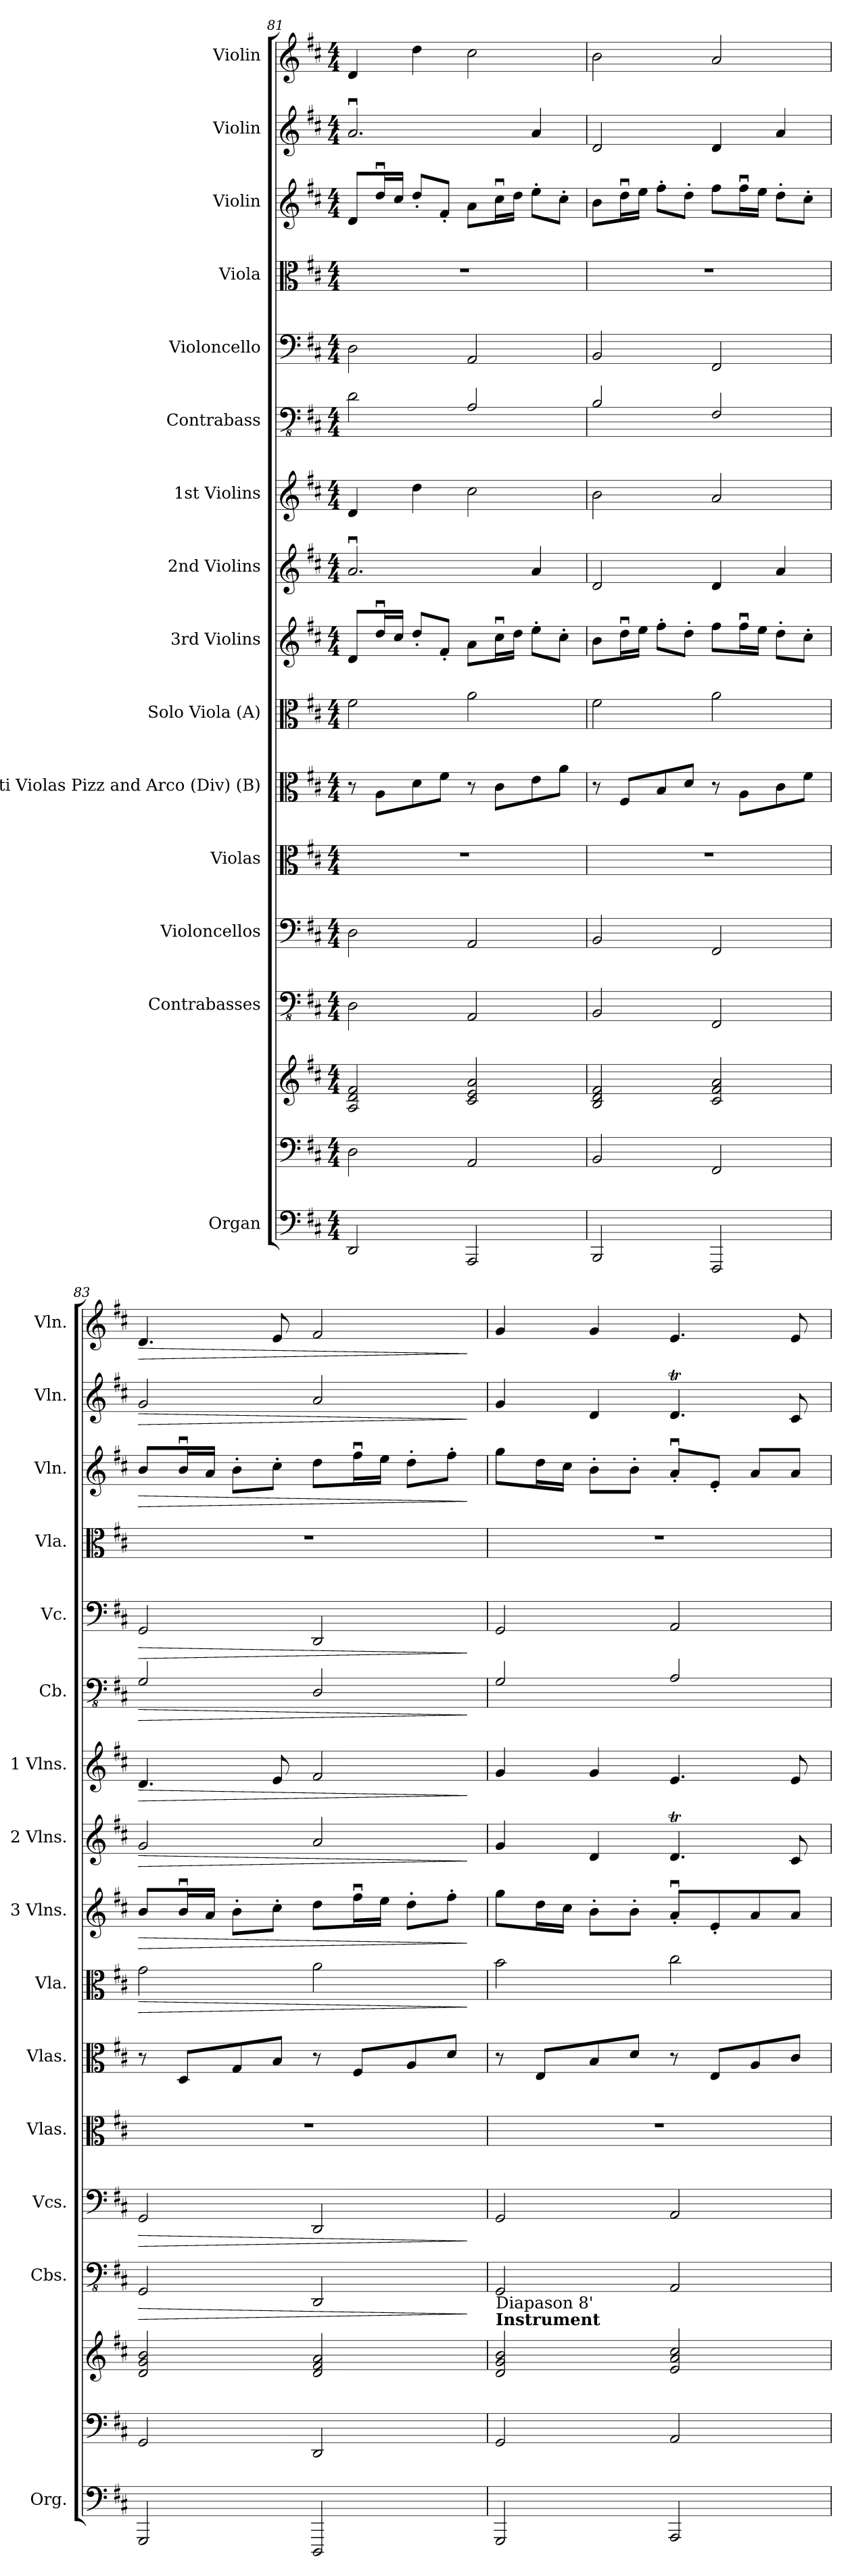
**kern	**kern	**kern	**kern	**dynam	**kern	**dynam	**kern	**kern	**kern	**dynam	**kern	**dynam	**kern	**dynam	**kern	**dynam	**kern	**dynam	**kern	**dynam	**kern	**kern	**dynam	**kern	**dynam	**kern	**dynam
*part15	*part15	*part15	*part14	*part14	*part13	*part13	*part12	*part11	*part10	*part10	*part9	*part9	*part8	*part8	*part7	*part7	*part6	*part6	*part5	*part5	*part4	*part3	*part3	*part2	*part2	*part1	*part1
*staff17	*staff16	*staff15	*staff14	*staff14	*staff13	*staff13	*staff12	*staff11	*staff10	*staff10	*staff9	*staff9	*staff8	*staff8	*staff7	*staff7	*staff6	*staff6	*staff5	*staff5	*staff4	*staff3	*staff3	*staff2	*staff2	*staff1	*staff1
*I"Organ	*	*	*I"Contrabasses	*	*I"Violoncellos	*	*I"Violas	*I"Tutti Violas Pizz and Arco (Div) (B)	*I"Solo Viola (A)	*	*I"3rd Violins	*	*I"2nd Violins	*	*I"1st Violins	*	*I"Contrabass	*	*I"Violoncello	*	*I"Viola	*I"Violin	*	*I"Violin	*	*I"Violin	*
*I'Org.	*	*	*I'Cbs.	*	*I'Vcs.	*	*I'Vlas.	*I'Vlas.	*I'Vla.	*	*I'3 Vlns.	*	*I'2 Vlns.	*	*I'1 Vlns.	*	*I'Cb.	*	*I'Vc.	*	*I'Vla.	*I'Vln.	*	*I'Vln.	*	*I'Vln.	*
*clefF4	*clefF4	*clefG2	*clefFv4	*	*clefF4	*	*clefC3	*clefC3	*clefC3	*	*clefG2	*	*clefG2	*	*clefG2	*	*clefFv4	*	*clefF4	*	*clefC3	*clefG2	*	*clefG2	*	*clefG2	*
*	*	*	*	*	*	*	*	*	*	*	*	*	*	*	*	*	*ITrd7c12	*	*	*	*	*	*	*	*	*	*
*k[f#c#]	*k[f#c#]	*k[f#c#]	*k[f#c#]	*	*k[f#c#]	*	*k[f#c#]	*k[f#c#]	*k[f#c#]	*	*k[f#c#]	*	*k[f#c#]	*	*k[f#c#]	*	*k[f#c#]	*	*k[f#c#]	*	*k[f#c#]	*k[f#c#]	*	*k[f#c#]	*	*k[f#c#]	*
*M4/4	*M4/4	*M4/4	*M4/4	*	*M4/4	*	*M4/4	*M4/4	*M4/4	*	*M4/4	*	*M4/4	*	*M4/4	*	*M4/4	*	*M4/4	*	*M4/4	*M4/4	*	*M4/4	*	*M4/4	*
=81	=81	=81	=81	=81	=81	=81	=81	=81	=81	=81	=81	=81	=81	=81	=81	=81	=81	=81	=81	=81	=81	=81	=81	=81	=81	=81	=81
2DD/	2D\	2A/ 2d/ 2f#/	2DD\	.	2D\	.	1r	8r	2f#\	.	8d/L	.	2.au/	.	4d/	.	2DD\	.	2D\	.	1r	8d/L	.	2.au/	.	4d/	.
.	.	.	.	.	.	.	.	8A\L	.	.	16ddu/L	.	.	.	.	.	.	.	.	.	.	16ddu/L	.	.	.	.	.
.	.	.	.	.	.	.	.	.	.	.	16cc#/JJ	.	.	.	.	.	.	.	.	.	.	16cc#/JJ	.	.	.	.	.
.	.	.	.	.	.	.	.	8d\	.	.	8dd'/L	.	.	.	4dd\	.	.	.	.	.	.	8dd'/L	.	.	.	4dd\	.
.	.	.	.	.	.	.	.	8f#\J	.	.	8f#'/J	.	.	.	.	.	.	.	.	.	.	8f#'/J	.	.	.	.	.
2AAA/	2AA/	2c#/ 2e/ 2a/	2AAA/	.	2AA/	.	.	8r	2a\	.	8a\L	.	.	.	2cc#\	.	2AAA/	.	2AA/	.	.	8a\L	.	.	.	2cc#\	.
.	.	.	.	.	.	.	.	8c#\L	.	.	16cc#u\L	.	.	.	.	.	.	.	.	.	.	16cc#u\L	.	.	.	.	.
.	.	.	.	.	.	.	.	.	.	.	16dd\JJ	.	.	.	.	.	.	.	.	.	.	16dd\JJ	.	.	.	.	.
.	.	.	.	.	.	.	.	8e\	.	.	8ee'\L	.	4a/	.	.	.	.	.	.	.	.	8ee'\L	.	4a/	.	.	.
.	.	.	.	.	.	.	.	8a\J	.	.	8cc#'\J	.	.	.	.	.	.	.	.	.	.	8cc#'\J	.	.	.	.	.
=82	=82	=82	=82	=82	=82	=82	=82	=82	=82	=82	=82	=82	=82	=82	=82	=82	=82	=82	=82	=82	=82	=82	=82	=82	=82	=82	=82
2BBB/	2BB/	2B/ 2d/ 2f#/	2BBB/	.	2BB/	.	1r	8r	2f#\	.	8b\L	.	2d/	.	2b\	.	2BBB/	.	2BB/	.	1r	8b\L	.	2d/	.	2b\	.
.	.	.	.	.	.	.	.	8F#/L	.	.	16ddu\L	.	.	.	.	.	.	.	.	.	.	16ddu\L	.	.	.	.	.
.	.	.	.	.	.	.	.	.	.	.	16ee\JJ	.	.	.	.	.	.	.	.	.	.	16ee\JJ	.	.	.	.	.
.	.	.	.	.	.	.	.	8B/	.	.	8ff#'\L	.	.	.	.	.	.	.	.	.	.	8ff#'\L	.	.	.	.	.
.	.	.	.	.	.	.	.	8d/J	.	.	8dd'\J	.	.	.	.	.	.	.	.	.	.	8dd'\J	.	.	.	.	.
2FFF#/	2FF#/	2c#/ 2f#/ 2a/	2FFF#/	.	2FF#/	.	.	8r	2a\	.	8ff#\L	.	4d/	.	2a/	.	2FFF#/	.	2FF#/	.	.	8ff#\L	.	4d/	.	2a/	.
.	.	.	.	.	.	.	.	8A\L	.	.	16ff#u\L	.	.	.	.	.	.	.	.	.	.	16ff#u\L	.	.	.	.	.
.	.	.	.	.	.	.	.	.	.	.	16ee\JJ	.	.	.	.	.	.	.	.	.	.	16ee\JJ	.	.	.	.	.
.	.	.	.	.	.	.	.	8c#\	.	.	8dd'\L	.	4a/	.	.	.	.	.	.	.	.	8dd'\L	.	4a/	.	.	.
.	.	.	.	.	.	.	.	8f#\J	.	.	8cc#'\J	.	.	.	.	.	.	.	.	.	.	8cc#'\J	.	.	.	.	.
=83	=83	=83	=83	=83	=83	=83	=83	=83	=83	=83	=83	=83	=83	=83	=83	=83	=83	=83	=83	=83	=83	=83	=83	=83	=83	=83	=83
!	!	!	!	!LO:HP:b	!	!LO:HP:b	!	!	!	!LO:HP:b	!	!LO:HP:b	!	!LO:HP:b	!	!LO:HP:b	!	!LO:HP:b	!	!LO:HP:b	!	!	!LO:HP:b	!	!LO:HP:b	!	!LO:HP:b
2GGG/	2GG/	2d/ 2g/ 2b/	2GGG/	>	2GG/	>	1r	8r	2g\	>	8b/L	>	2g/	>	4.d/	>	2GGG/	>	2GG/	>	1r	8b/L	>	2g/	>	4.d/	>
.	.	.	.	.	.	.	.	8D/L	.	.	16bu/L	.	.	.	.	.	.	.	.	.	.	16bu/L	.	.	.	.	.
.	.	.	.	.	.	.	.	.	.	.	16a/JJ	.	.	.	.	.	.	.	.	.	.	16a/JJ	.	.	.	.	.
.	.	.	.	.	.	.	.	8G/	.	.	8b'\L	.	.	.	.	.	.	.	.	.	.	8b'\L	.	.	.	.	.
.	.	.	.	.	.	.	.	8B/J	.	.	8cc#'\J	.	.	.	8e/	.	.	.	.	.	.	8cc#'\J	.	.	.	8e/	.
2DDD/	2DD/	2d/ 2f#/ 2a/	2DDD/	.	2DD/	.	.	8r	2a\	.	8dd\L	.	2a/	.	2f#/	.	2DDD/	.	2DD/	.	.	8dd\L	.	2a/	.	2f#/	.
.	.	.	.	.	.	.	.	8F#/L	.	.	16ff#u\L	.	.	.	.	.	.	.	.	.	.	16ff#u\L	.	.	.	.	.
.	.	.	.	.	.	.	.	.	.	.	16ee\JJ	.	.	.	.	.	.	.	.	.	.	16ee\JJ	.	.	.	.	.
.	.	.	.	.	.	.	.	8A/	.	.	8dd'\L	.	.	.	.	.	.	.	.	.	.	8dd'\L	.	.	.	.	.
.	.	.	.	.	.	.	.	8d/J	.	.	8ff#'\J	.	.	.	.	.	.	.	.	.	.	8ff#'\J	.	.	.	.	.
.	.	.	.	]	.	]	.	.	.	]	.	]	.	]	.	]	.	]	.	]	.	.	]	.	]	.	]
=84	=84	=84	=84	=84	=84	=84	=84	=84	=84	=84	=84	=84	=84	=84	=84	=84	=84	=84	=84	=84	=84	=84	=84	=84	=84	=84	=84
!	!	!LO:TX:a:B:t=Instrument	!	!	!	!	!	!	!	!	!	!	!	!	!	!	!	!	!	!	!	!	!	!	!	!	!
!	!	!LO:TX:a:t=Diapason 8'	!	!	!	!	!	!	!	!	!	!	!	!	!	!	!	!	!	!	!	!	!	!	!	!	!
2GGG/	2GG/	2d/ 2g/ 2b/	2GGG/	.	2GG/	.	1r	8r	2b\	.	8gg\L	.	4g/	.	4g/	.	2GGG/	.	2GG/	.	1r	8gg\L	.	4g/	.	4g/	.
.	.	.	.	.	.	.	.	8E/L	.	.	16dd\L	.	.	.	.	.	.	.	.	.	.	16dd\L	.	.	.	.	.
.	.	.	.	.	.	.	.	.	.	.	16cc#\JJ	.	.	.	.	.	.	.	.	.	.	16cc#\JJ	.	.	.	.	.
.	.	.	.	.	.	.	.	8B/	.	.	8b'\L	.	4d/	.	4g/	.	.	.	.	.	.	8b'\L	.	4d/	.	4g/	.
.	.	.	.	.	.	.	.	8d/J	.	.	8b'\J	.	.	.	.	.	.	.	.	.	.	8b'\J	.	.	.	.	.
2AAA/	2AA/	2e/ 2a/ 2cc#/	2AAA/	.	2AA/	.	.	8r	2cc#\	.	8au'/L	.	4.dT/	.	4.e/	.	2AAA/	.	2AA/	.	.	8au'/L	.	4.dT/	.	4.e/	.
.	.	.	.	.	.	.	.	8E/L	.	.	8e'/	.	.	.	.	.	.	.	.	.	.	8e'/J	.	.	.	.	.
.	.	.	.	.	.	.	.	8A/	.	.	8a/	.	.	.	.	.	.	.	.	.	.	8a/L	.	.	.	.	.
.	.	.	.	.	.	.	.	8c#/J	.	.	8a/J	.	8c#/	.	8e/	.	.	.	.	.	.	8a/J	.	8c#/	.	8e/	.
=	=	=	=	=	=	=	=	=	=	=	=	=	=	=	=	=	=	=	=	=	=	=	=	=	=	=	=
*-	*-	*-	*-	*-	*-	*-	*-	*-	*-	*-	*-	*-	*-	*-	*-	*-	*-	*-	*-	*-	*-	*-	*-	*-	*-	*-	*-
